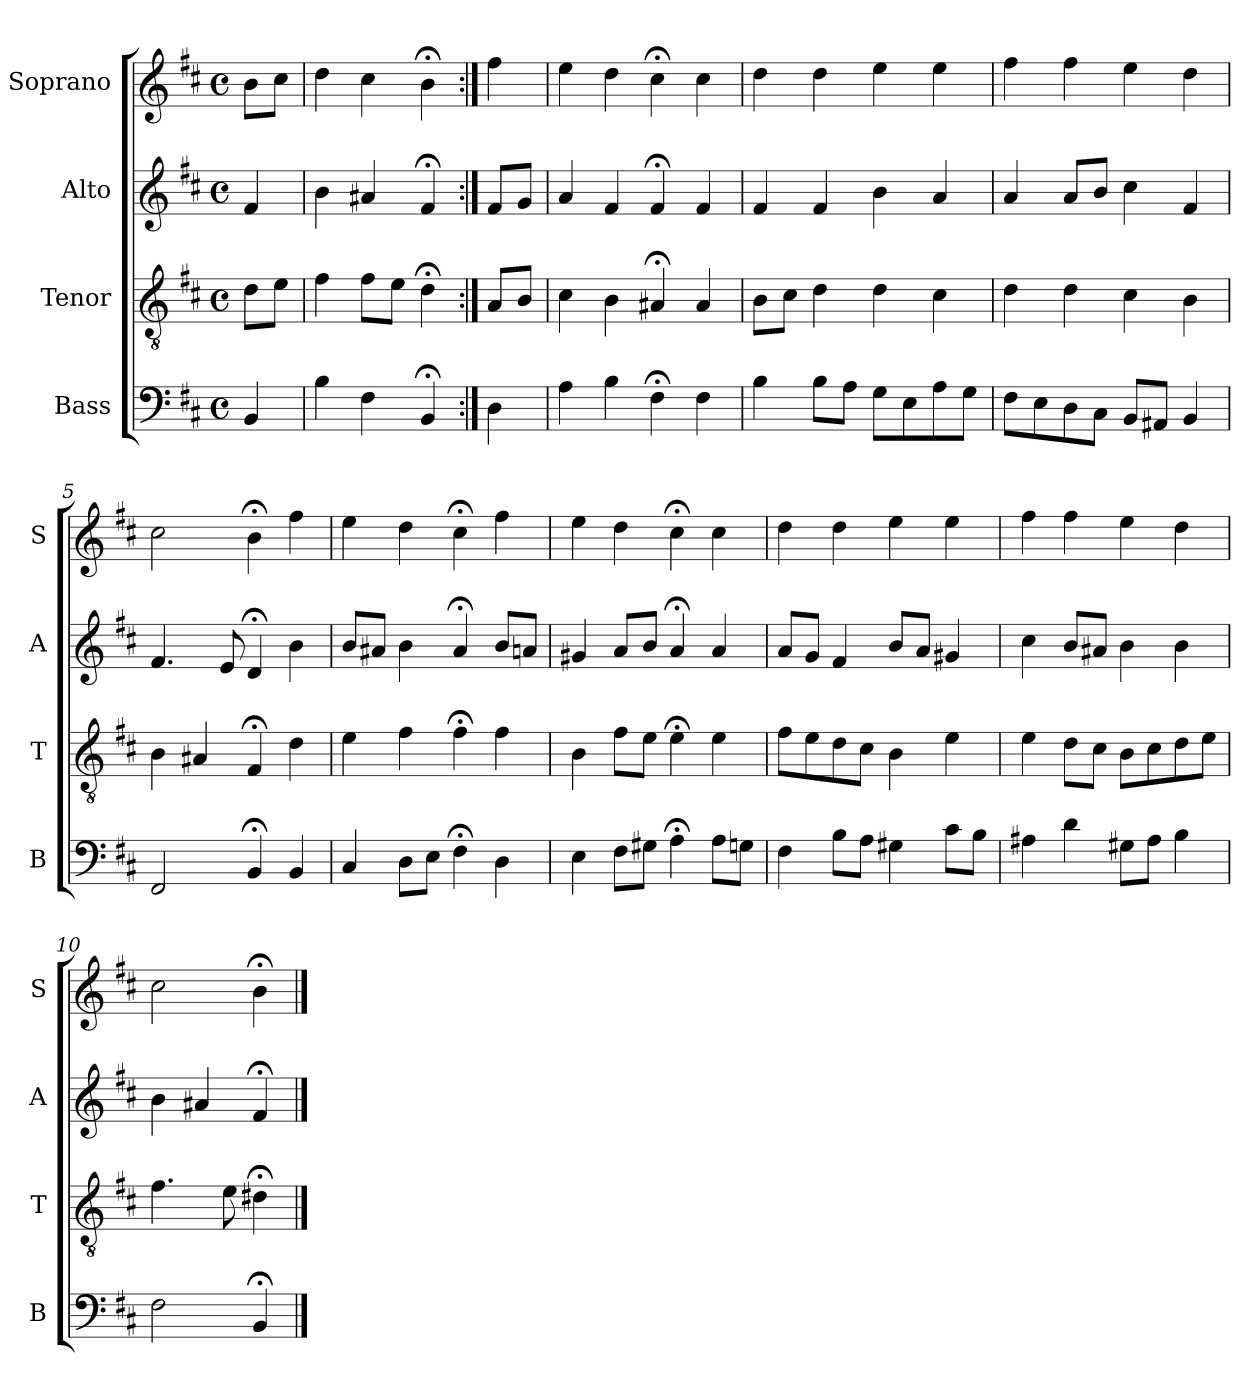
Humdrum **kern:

**kern	**kern	**kern	**kern
*part4	*part3	*part2	*part1
*staff4	*staff3	*staff2	*staff1
*I"Bass	*I"Tenor	*I"Alto	*I"Soprano
*I'B	*I'T	*I'A	*I'S
*clefF4	*clefGv2	*clefG2	*clefG2
*k[f#c#]	*k[f#c#]	*k[f#c#]	*k[f#c#]
*b:	*b:	*b:	*b:
*M4/4	*M4/4	*M4/4	*M4/4
*met(c)	*met(c)	*met(c)	*met(c)
*MM100	*MM100	*MM100	*MM100
=	=	=	=
4BB	8dL	4f#	8bL
.	8eJ	.	8cc#J
=1	=1	=1	=1
4B	4f#	4b	4dd
4F#	8f#L	4a#X	4cc#
.	8eJ	.	.
4BB;<	4d;<	4f#;<	4b;<
=:|!	=:|!	=:|!	=:|!
4D	8AL	8f#L	4ff#
.	8BJ	8gJ	.
=2	=2	=2	=2
4A	4c#	4a	4ee
4B	4B	4f#	4dd
4F#;<	4A#X;<	4f#;<	4cc#;<
4F#	4A#	4f#	4cc#
=3	=3	=3	=3
4B	8BL	4f#	4dd
.	8c#J	.	.
8BL	4d	4f#	4dd
8AJ	.	.	.
8GL	4d	4b	4ee
8E	.	.	.
8A	4c#	4a	4ee
8GJ	.	.	.
=4	=4	=4	=4
8F#L	4d	4a	4ff#
8E	.	.	.
8D	4d	8aL	4ff#
8C#J	.	8bJ	.
8BBL	4c#	4cc#	4ee
8AA#XJ	.	.	.
4BB	4B	4f#	4dd
=5	=5	=5	=5
2FF#	4B	4.f#	2cc#
.	4A#X	.	.
.	.	8e	.
4BB;<	4F#;<	4d;<	4b;<
4BB	4d	4b	4ff#
=6	=6	=6	=6
4C#	4e	8bL	4ee
.	.	8a#XJ	.
8DL	4f#	4b	4dd
8EJ	.	.	.
4F#;<	4f#;<	4a#;<	4cc#;<
4D	4f#	8bL	4ff#
.	.	8anJ	.
=7	=7	=7	=7
4Ei	4Bi	4g#X	4ee
8F#iL	8f#iL	8aL	4dd
8G#XJ	8eJ	8bJ	.
4A;<	4e;<	4a;<	4cc#;<
8AL	4e	4a	4cc#
8GnJ	.	.	.
=8	=8	=8	=8
4F#	8f#L	8aL	4dd
.	8e	8gJ	.
8BL	8d	4f#	4dd
8AJ	8c#J	.	.
4G#X	4B	8bL	4ee
.	.	8aJ	.
8c#L	4e	4g#X	4ee
8BJ	.	.	.
=9	=9	=9	=9
4A#X	4e	4cc#	4ff#
4d	8dL	8bL	4ff#
.	8c#J	8a#XJ	.
8G#XL	8BL	4b	4ee
8A#J	8c#	.	.
4B	8d	4b	4dd
.	8eJ	.	.
=10	=10	=10	=10
2F#	4.f#	4b	2cc#
.	.	4a#X	.
.	8e	.	.
4BB;<	4d#X;<	4f#;<	4b;<
==	==	==	==
*-	*-	*-	*-
